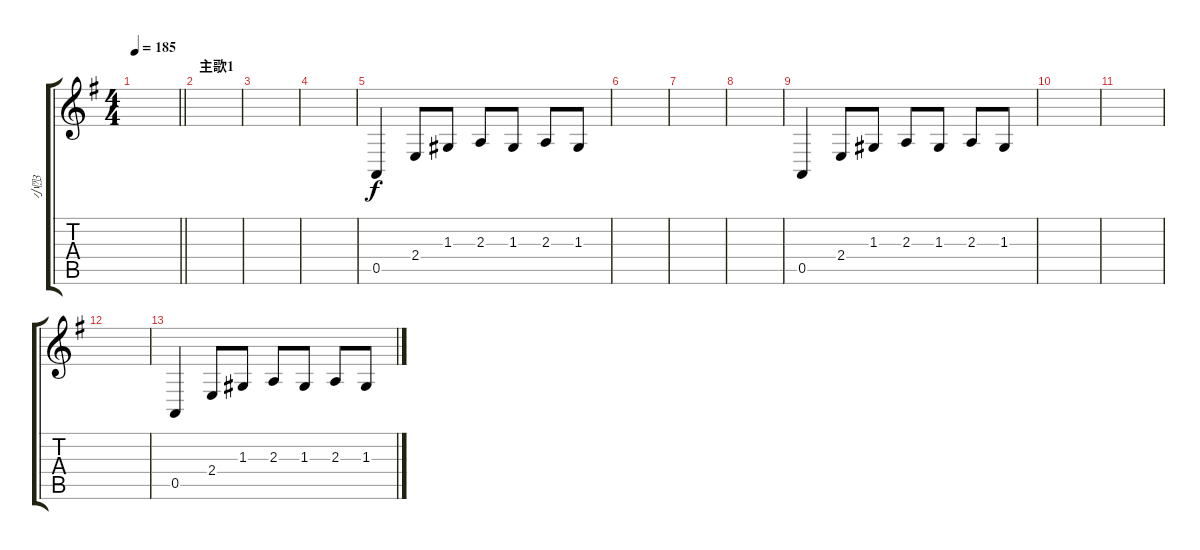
\track ("小3" "小3") {instrument synthbrass1}
\staff {score tabs}
\tuning (E4 B3 G3 D3 A2 E2) {hide}
\ts (4 4)
\tempo 185
\clef g2
\barLineRight lightlight
\ks g
|
\section ("" "主歌1")
|
|
|
0.5.4 2.4.8 1.3.8 2.3.8 1.3.8 2.3.8 1.3.8 |
|
|
|
0.5.4 2.4.8 1.3.8 2.3.8 1.3.8 2.3.8 1.3.8 |
|
|
|
0.5.4 2.4.8 1.3.8 2.3.8 1.3.8 2.3.8 1.3.8
